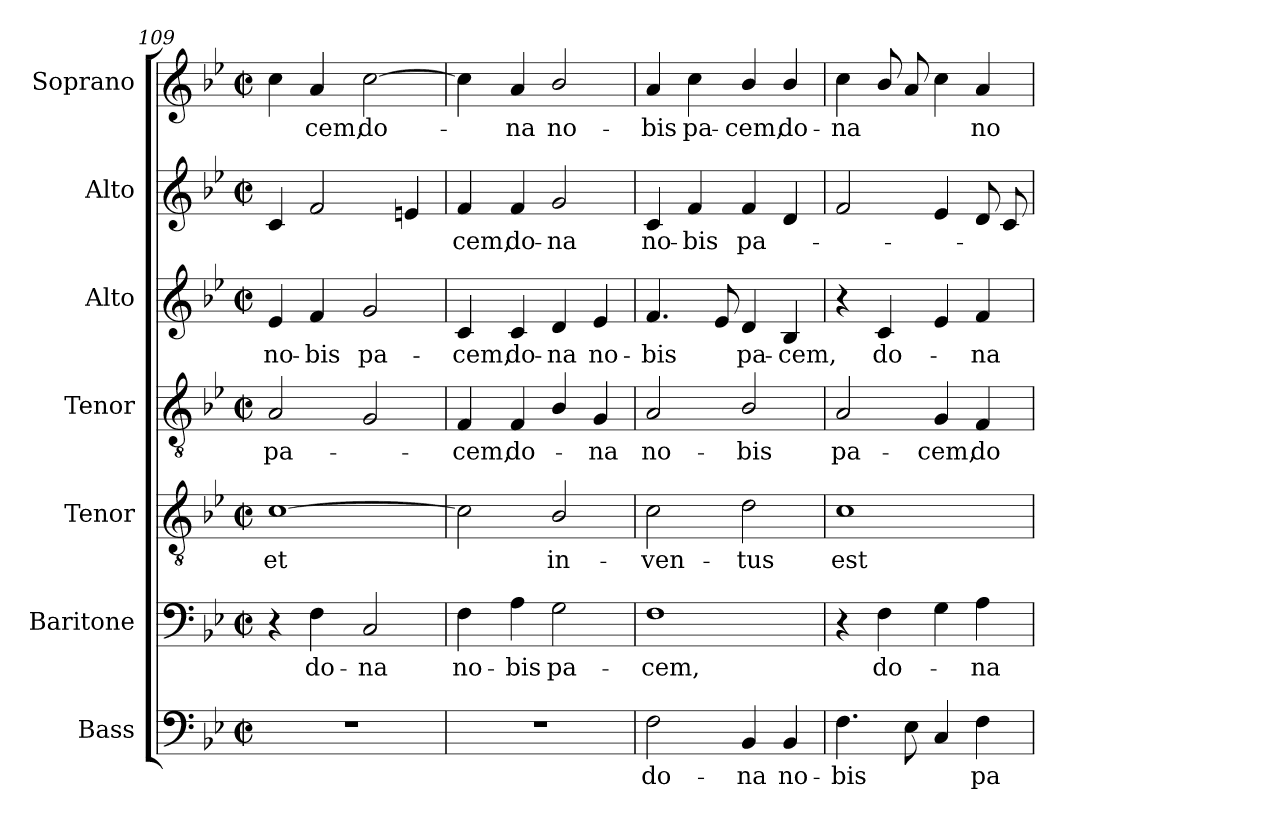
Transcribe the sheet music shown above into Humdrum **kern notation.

**kern	**text	**kern	**text	**kern	**text	**kern	**text	**kern	**text	**kern	**text	**kern	**text
*part7	*part7	*part6	*part6	*part5	*part5	*part4	*part4	*part3	*part3	*part2	*part2	*part1	*part1
*staff7	*staff7	*staff6	*staff6	*staff5	*staff5	*staff4	*staff4	*staff3	*staff3	*staff2	*staff2	*staff1	*staff1
*I"Bass	*	*I"Baritone	*	*I"Tenor	*	*I"Tenor	*	*I"Alto	*	*I"Alto	*	*I"Soprano	*
*I'B.	*	*I'Bar.	*	*I'T.	*	*I'T.	*	*I'A.	*	*I'A.	*	*I'S.	*
!!LO:LB:g=z
*clefF4	*	*clefF4	*	*clefGv2	*	*clefGv2	*	*clefG2	*	*clefG2	*	*clefG2	*
*	*	*	*	*ITrd7c12	*	*ITrd7c12	*	*	*	*	*	*	*
*k[b-e-]	*	*k[b-e-]	*	*k[b-e-]	*	*k[b-e-]	*	*k[b-e-]	*	*k[b-e-]	*	*k[b-e-]	*
*B-:	*	*B-:	*	*B-:	*	*B-:	*	*B-:	*	*B-:	*	*B-:	*
*M2/2	*	*M2/2	*	*M2/2	*	*M2/2	*	*M2/2	*	*M2/2	*	*M2/2	*
*met(c|)	*	*met(c|)	*	*met(c|)	*	*met(c|)	*	*met(c|)	*	*met(c|)	*	*met(c|)	*
=109	=109	=109	=109	=109	=109	=109	=109	=109	=109	=109	=109	=109	=109
!	!	!	!	!	!LO:LY:b:color=#000000	!	!	!	!	!	!	!	!
!	!	!	!	!	!	!	!LO:LY:b:color=#000000	!	!	!	!	!	!
!	!	!	!	!	!	!	!	!	!LO:LY:b:color=#000000	!	!	!	!
1r	.	4r	.	[1Ci	et	2AAi/	pa-	4e-i/	no-	4ci/	.	4cci\	.
!	!	!	!LO:LY:b:color=#000000	!	!	!	!	!	!	!	!	!	!
!	!	!	!	!	!	!	!	!	!LO:LY:b:color=#000000	!	!	!	!
!	!	!	!	!	!	!	!	!	!	!	!	!	!LO:LY:b:color=#000000
.	.	4Fi\	do-	.	.	.	.	4fi/	-bis	2fi/	.	4ai/	-cem,
!	!	!	!LO:LY:b:color=#000000	!	!	!	!	!	!	!	!	!	!
!	!	!	!	!	!	!	!	!	!LO:LY:b:color=#000000	!	!	!	!
!	!	!	!	!	!	!	!	!	!	!	!	!	!LO:LY:b:color=#000000
.	.	2Ci/	-na	.	.	2GGi/	.	2gi/	pa-	.	.	[2cci\	do-
.	.	.	.	.	.	.	.	.	.	4ei/	.	.	.
=110	=110	=110	=110	=110	=110	=110	=110	=110	=110	=110	=110	=110	=110
!	!	!	!LO:LY:b:color=#000000	!	!	!	!	!	!	!	!	!	!
!	!	!	!	!	!	!	!LO:LY:b:color=#000000	!	!	!	!	!	!
!	!	!	!	!	!	!	!	!	!LO:LY:b:color=#000000	!	!	!	!
!	!	!	!	!	!	!	!	!	!	!	!LO:LY:b:color=#000000	!	!
1r	.	4Fi\	no-	2Ci\]	.	4FFi/	-cem,	4ci/	-cem,	4fi/	-cem,	4cci\]	.
!	!	!	!LO:LY:b:color=#000000	!	!	!	!	!	!	!	!	!	!
!	!	!	!	!	!	!	!LO:LY:b:color=#000000	!	!	!	!	!	!
!	!	!	!	!	!	!	!	!	!LO:LY:b:color=#000000	!	!	!	!
!	!	!	!	!	!	!	!	!	!	!	!LO:LY:b:color=#000000	!	!
!	!	!	!	!	!	!	!	!	!	!	!	!	!LO:LY:b:color=#000000
.	.	4Ai\	-bis	.	.	4FFi/	do-	4ci/	do-	4fi/	do-	4ai/	-na
!	!	!	!LO:LY:b:color=#000000	!	!	!	!	!	!	!	!	!	!
!	!	!	!	!	!LO:LY:b:color=#000000	!	!	!	!	!	!	!	!
!	!	!	!	!	!	!	!	!	!LO:LY:b:color=#000000	!	!	!	!
!	!	!	!	!	!	!	!	!	!	!	!LO:LY:b:color=#000000	!	!
!	!	!	!	!	!	!	!	!	!	!	!	!	!LO:LY:b:color=#000000
.	.	2Gi\	pa-	2BB-i/	in-	4BB-i/	.	4di/	-na	2gi/	-na	2b-i/	no-
!	!	!	!	!	!	!	!LO:LY:b:color=#000000	!	!	!	!	!	!
!	!	!	!	!	!	!	!	!	!LO:LY:b:color=#000000	!	!	!	!
.	.	.	.	.	.	4GGi/	-na	4e-i/	no-	.	.	.	.
=111	=111	=111	=111	=111	=111	=111	=111	=111	=111	=111	=111	=111	=111
!	!LO:LY:b:color=#000000	!	!	!	!	!	!	!	!	!	!	!	!
!	!	!	!LO:LY:b:color=#000000	!	!	!	!	!	!	!	!	!	!
!	!	!	!	!	!LO:LY:b:color=#000000	!	!	!	!	!	!	!	!
!	!	!	!	!	!	!	!LO:LY:b:color=#000000	!	!	!	!	!	!
!	!	!	!	!	!	!	!	!	!LO:LY:b:color=#000000	!	!	!	!
!	!	!	!	!	!	!	!	!	!	!	!LO:LY:b:color=#000000	!	!
!	!	!	!	!	!	!	!	!	!	!	!	!	!LO:LY:b:color=#000000
2Fi\	do-	1Fi	-cem,	2Ci\	-ven-	2AAi/	no-	4.fi/	-bis	4ci/	no-	4ai/	-bis
!	!	!	!	!	!	!	!	!	!	!	!LO:LY:b:color=#000000	!	!
!	!	!	!	!	!	!	!	!	!	!	!	!	!LO:LY:b:color=#000000
.	.	.	.	.	.	.	.	.	.	4fi/	-bis	4cci\	pa-
.	.	.	.	.	.	.	.	8e-i/	.	.	.	.	.
!	!LO:LY:b:color=#000000	!	!	!	!	!	!	!	!	!	!	!	!
!	!	!	!	!	!LO:LY:b:color=#000000	!	!	!	!	!	!	!	!
!	!	!	!	!	!	!	!LO:LY:b:color=#000000	!	!	!	!	!	!
!	!	!	!	!	!	!	!	!	!LO:LY:b:color=#000000	!	!	!	!
!	!	!	!	!	!	!	!	!	!	!	!LO:LY:b:color=#000000	!	!
!	!	!	!	!	!	!	!	!	!	!	!	!	!LO:LY:b:color=#000000
4BB-i/	-na	.	.	2Di\	-tus	2BB-i/	-bis	4di/	pa-	4fi/	pa-	4b-i/	-cem,
!	!LO:LY:b:color=#000000	!	!	!	!	!	!	!	!	!	!	!	!
!	!	!	!	!	!	!	!	!	!LO:LY:b:color=#000000	!	!	!	!
!	!	!	!	!	!	!	!	!	!	!	!	!	!LO:LY:b:color=#000000
4BB-i/	no-	.	.	.	.	.	.	4B-i/	-cem,	4di/	.	4b-i/	do-
=112	=112	=112	=112	=112	=112	=112	=112	=112	=112	=112	=112	=112	=112
!	!LO:LY:b:color=#000000	!	!	!	!	!	!	!	!	!	!	!	!
!	!	!	!	!	!LO:LY:b:color=#000000	!	!	!	!	!	!	!	!
!	!	!	!	!	!	!	!LO:LY:b:color=#000000	!	!	!	!	!	!
!	!	!	!	!	!	!	!	!	!	!	!	!	!LO:LY:b:color=#000000
4.Fi\	-bis	4r	.	1Ci	est	2AAi/	pa-	4r	.	2fi/	.	4cci\	-na
!	!	!	!LO:LY:b:color=#000000	!	!	!	!	!	!	!	!	!	!
!	!	!	!	!	!	!	!	!	!LO:LY:b:color=#000000	!	!	!	!
.	.	4Fi\	do-	.	.	.	.	4ci/	do-	.	.	8b-i/	.
8E-i\	.	.	.	.	.	.	.	.	.	.	.	8ai/	.
!	!	!	!	!	!	!	!LO:LY:b:color=#000000	!	!	!	!	!	!
4Ci/	.	4Gi\	.	.	.	4GGi/	-cem,	4e-i/	.	4e-i/	.	4cci\	.
!	!LO:LY:b:color=#000000	!	!	!	!	!	!	!	!	!	!	!	!
!	!	!	!LO:LY:b:color=#000000	!	!	!	!	!	!	!	!	!	!
!	!	!	!	!	!	!	!LO:LY:b:color=#000000	!	!	!	!	!	!
!	!	!	!	!	!	!	!	!	!LO:LY:b:color=#000000	!	!	!	!
!	!	!	!	!	!	!	!	!	!	!	!	!	!LO:LY:b:color=#000000
4Fi\	pa-	4Ai\	-na	.	.	4FFi/	do-	4fi/	-na	8di/	.	4ai/	no-
.	.	.	.	.	.	.	.	.	.	8ci/	.	.	.
=	=	=	=	=	=	=	=	=	=	=	=	=	=
*-	*-	*-	*-	*-	*-	*-	*-	*-	*-	*-	*-	*-	*-
